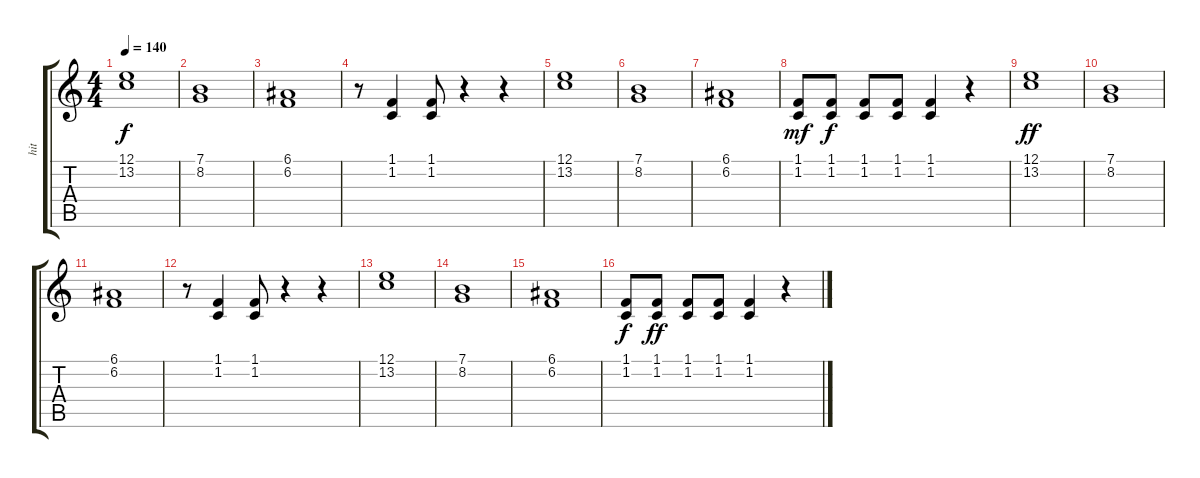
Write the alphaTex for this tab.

\track ("hit" "hit") {instrument orchestrahit}
\staff {score tabs}
\tuning (E4 B3 G3 D3 A2 E2) {hide}
\ts (4 4)
\tempo 140
\clef g2
\ks c
(12.1 13.2).1{dy f} |
(7.1 8.2).1 |
(6.1 6.2).1 |
r.8 (1.1 1.2).4 (1.1 1.2).8 r.4 r.4 |
(12.1 13.2).1 |
(7.1 8.2).1 |
(6.1 6.2).1 |
(1.1 1.2).8{dy mf balance 10} (1.1 1.2).8{dy f balance 6} (1.1 1.2).8{balance 6} (1.1 1.2).8{balance 6} (1.1 1.2).4{balance 6} r.4 |
(12.1 13.2).1{dy ff} |
(7.1 8.2).1 |
(6.1 6.2).1 |
r.8 (1.1 1.2).4 (1.1 1.2).8 r.4 r.4 |
(12.1 13.2).1 |
(7.1 8.2).1 |
(6.1 6.2).1 |
(1.1 1.2).8{dy f balance 13} (1.1 1.2).8{dy ff balance 4} (1.1 1.2).8{balance 4} (1.1 1.2).8{balance 4} (1.1 1.2).4{balance 4} r.4
